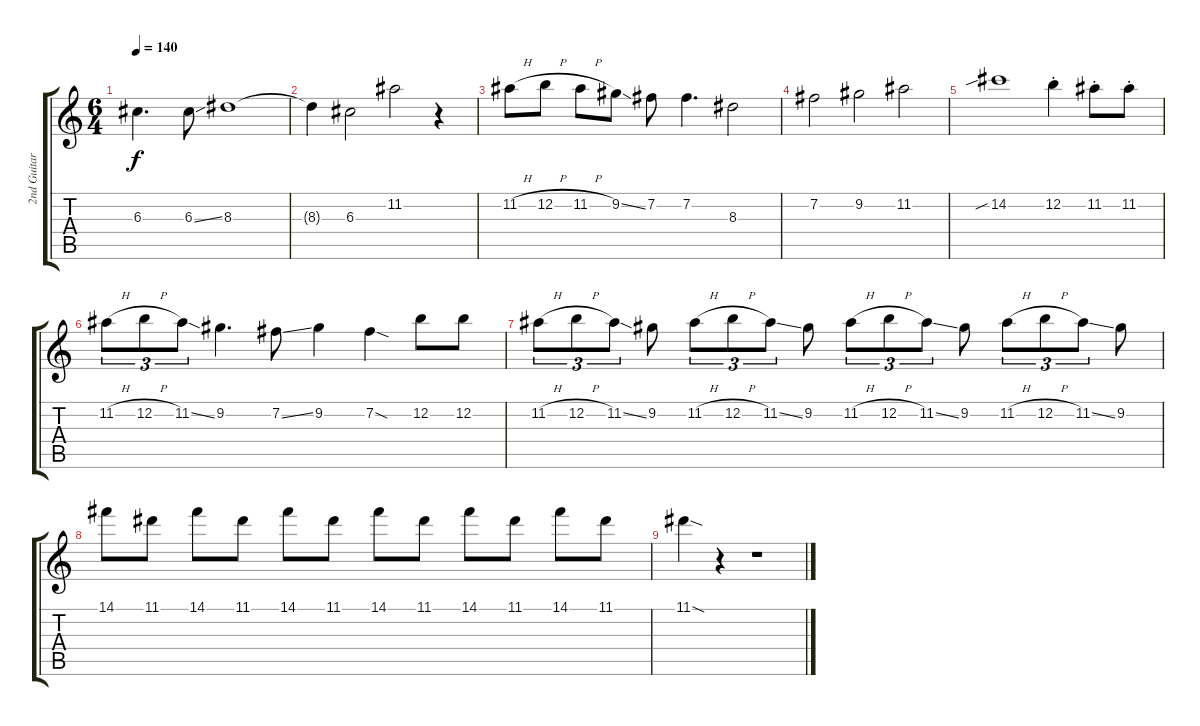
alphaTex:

\track ("2nd Guitar" "2nd Guitar") {instrument overdrivenguitar}
\staff {score tabs}
\tuning (E4 B3 G3 D3 A2 E2) {hide}
\ts (6 4)
\tempo 140
\clef g2
\ks c
6.3.4{d dy f} 6.3{ss}.8 8.3.1 |
8.3{t}.4 6.3.2 11.2.2 r.4 |
11.2{h}.8 12.2{h}.8 11.2{h}.8 9.2{ss}.8 7.2.8 7.2.4{d} 8.3.2 |
7.2.2 9.2.2 11.2.2 |
14.2{sib}.1 12.2{st}.4 11.2{st}.8 11.2{st}.8 |
11.2{h}.8{tu (3 2)} 12.2{h}.8{tu (3 2)} 11.2{ss}.8{tu (3 2)} 9.2.4{d} 7.2{ss}.8 9.2.4 7.2{sod}.4 12.2.8 12.2.8 |
11.2{h}.8{tu (3 2)} 12.2{h}.8{tu (3 2)} 11.2{ss}.8{tu (3 2)} 9.2.8 11.2{h}.8{tu (3 2)} 12.2{h}.8{tu (3 2)} 11.2{ss}.8{tu (3 2)} 9.2.8 11.2{h}.8{tu (3 2)} 12.2{h}.8{tu (3 2)} 11.2{ss}.8{tu (3 2)} 9.2.8 11.2{h}.8{tu (3 2)} 12.2{h}.8{tu (3 2)} 11.2{ss}.8{tu (3 2)} 9.2.8 |
14.1.8 11.1.8 14.1.8 11.1.8 14.1.8 11.1.8 14.1.8 11.1.8 14.1.8 11.1.8 14.1.8 11.1.8 |
11.1{sod}.4 r.4 r.1
